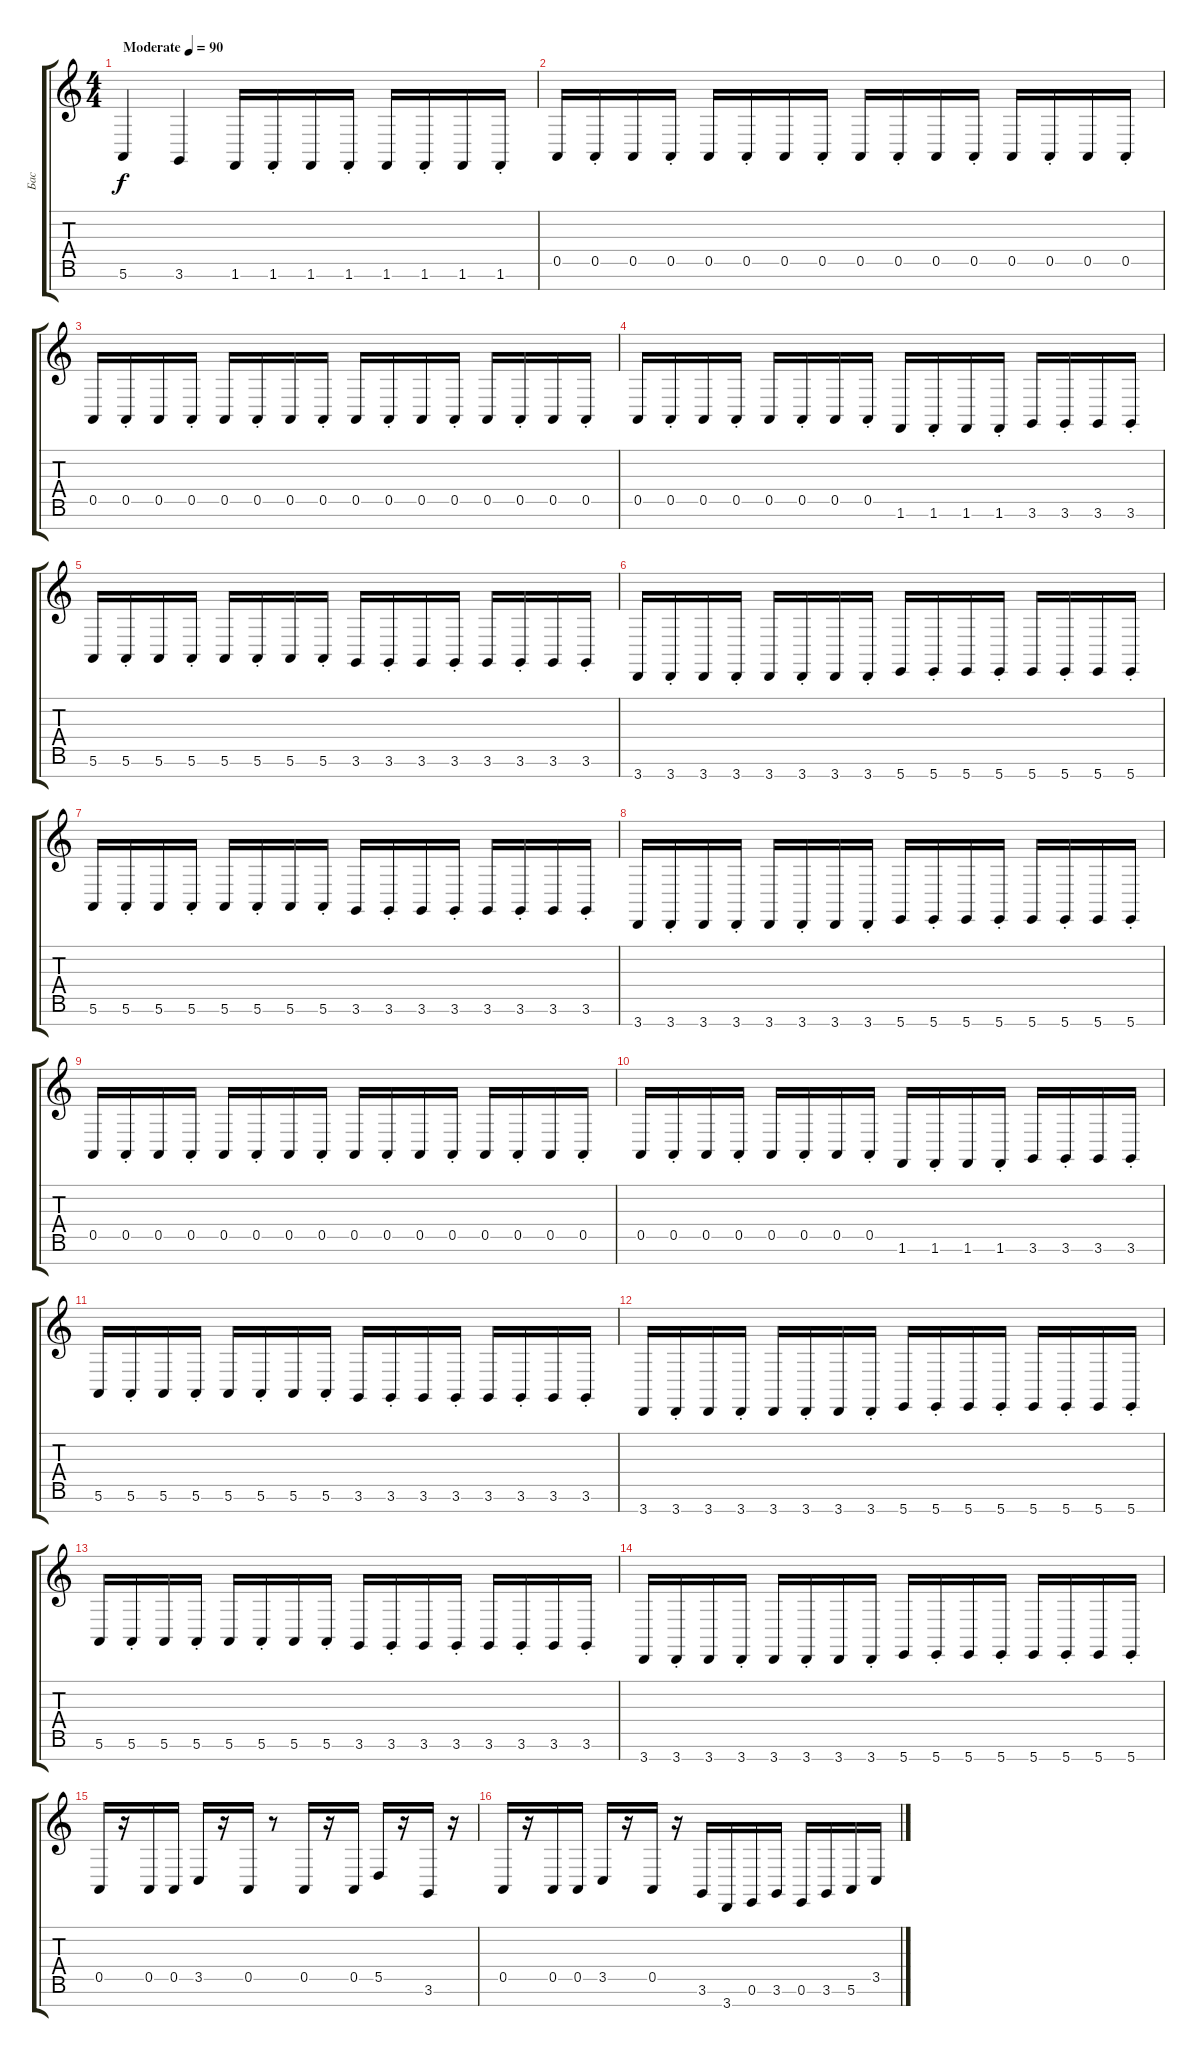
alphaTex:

\track ("Бас" "Бас") {instrument lead1square}
\staff {score tabs}
\tuning (E4 B3 G3 D3 A2 E2 B1) {hide}
\ts (4 4)
\tempo (90 "Moderate")
\clef g2
\ks c
5.6.4{dy f instrument lead1square} 3.6.4 1.6.16 1.6{st}.16 1.6.16 1.6{st}.16 1.6.16 1.6{st}.16 1.6.16 1.6{st}.16 |
0.5.16 0.5{st}.16 0.5.16 0.5{st}.16 0.5.16 0.5{st}.16 0.5.16 0.5{st}.16 0.5.16 0.5{st}.16 0.5.16 0.5{st}.16 0.5.16 0.5{st}.16 0.5.16 0.5{st}.16 |
0.5.16 0.5{st}.16 0.5.16 0.5{st}.16 0.5.16 0.5{st}.16 0.5.16 0.5{st}.16 0.5.16 0.5{st}.16 0.5.16 0.5{st}.16 0.5.16 0.5{st}.16 0.5.16 0.5{st}.16 |
0.5.16 0.5{st}.16 0.5.16 0.5{st}.16 0.5.16 0.5{st}.16 0.5.16 0.5{st}.16 1.6.16 1.6{st}.16 1.6.16 1.6{st}.16 3.6.16 3.6{st}.16 3.6.16 3.6{st}.16 |
5.6.16 5.6{st}.16 5.6.16 5.6{st}.16 5.6.16 5.6{st}.16 5.6.16 5.6{st}.16 3.6.16 3.6{st}.16 3.6.16 3.6{st}.16 3.6.16 3.6{st}.16 3.6.16 3.6{st}.16 |
3.7.16 3.7{st}.16 3.7.16 3.7{st}.16 3.7.16 3.7{st}.16 3.7.16 3.7{st}.16 5.7.16 5.7{st}.16 5.7.16 5.7{st}.16 5.7.16 5.7{st}.16 5.7.16 5.7{st}.16 |
5.6.16 5.6{st}.16 5.6.16 5.6{st}.16 5.6.16 5.6{st}.16 5.6.16 5.6{st}.16 3.6.16 3.6{st}.16 3.6.16 3.6{st}.16 3.6.16 3.6{st}.16 3.6.16 3.6{st}.16 |
3.7.16 3.7{st}.16 3.7.16 3.7{st}.16 3.7.16 3.7{st}.16 3.7.16 3.7{st}.16 5.7.16 5.7{st}.16 5.7.16 5.7{st}.16 5.7.16 5.7{st}.16 5.7.16 5.7{st}.16 |
0.5.16 0.5{st}.16 0.5.16 0.5{st}.16 0.5.16 0.5{st}.16 0.5.16 0.5{st}.16 0.5.16 0.5{st}.16 0.5.16 0.5{st}.16 0.5.16 0.5{st}.16 0.5.16 0.5{st}.16 |
0.5.16 0.5{st}.16 0.5.16 0.5{st}.16 0.5.16 0.5{st}.16 0.5.16 0.5{st}.16 1.6.16 1.6{st}.16 1.6.16 1.6{st}.16 3.6.16 3.6{st}.16 3.6.16 3.6{st}.16 |
5.6.16 5.6{st}.16 5.6.16 5.6{st}.16 5.6.16 5.6{st}.16 5.6.16 5.6{st}.16 3.6.16 3.6{st}.16 3.6.16 3.6{st}.16 3.6.16 3.6{st}.16 3.6.16 3.6{st}.16 |
3.7.16 3.7{st}.16 3.7.16 3.7{st}.16 3.7.16 3.7{st}.16 3.7.16 3.7{st}.16 5.7.16 5.7{st}.16 5.7.16 5.7{st}.16 5.7.16 5.7{st}.16 5.7.16 5.7{st}.16 |
5.6.16 5.6{st}.16 5.6.16 5.6{st}.16 5.6.16 5.6{st}.16 5.6.16 5.6{st}.16 3.6.16 3.6{st}.16 3.6.16 3.6{st}.16 3.6.16 3.6{st}.16 3.6.16 3.6{st}.16 |
3.7.16 3.7{st}.16 3.7.16 3.7{st}.16 3.7.16 3.7{st}.16 3.7.16 3.7{st}.16 5.7.16 5.7{st}.16 5.7.16 5.7{st}.16 5.7.16 5.7{st}.16 5.7.16 5.7{st}.16 |
0.5.16 r.16 0.5.16 0.5.16 3.5.16 r.16 0.5.16 r.8 0.5.16 r.16 0.5.16 5.5.16 r.16 3.6.16 r.16 |
0.5.16 r.16 0.5.16 0.5.16 3.5.16 r.16 0.5.16 r.16 3.6.16 3.7.16 0.6.16 3.6.16 0.6.16 3.6.16 5.6.16 3.5.16
